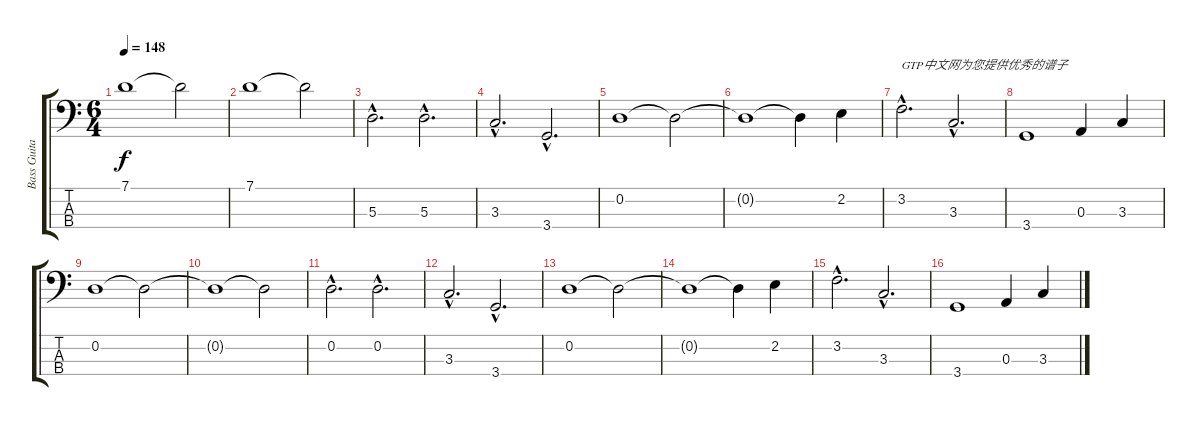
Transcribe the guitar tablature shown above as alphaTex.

\track ("Bass Guitar" "Bass Guita") {instrument electricbasspick}
\staff {score tabs}
\tuning (G2 D2 A1 E1) {hide}
\ts (6 4)
\tempo 148
\clef f4
\ks c
7.1.1{dy f instrument electricbasspick} 7.1{t}.2 |
7.1.1 7.1{t}.2 |
5.3{hac}.2{d} 5.3{hac}.2{d} |
3.3{hac}.2{d} 3.4{hac}.2{d} |
0.2.1 0.2{t}.2 |
0.2{t}.1 0.2{t}.4 2.2.4 |
3.2{hac}.2{d txt "GTP中文网为您提供优秀的谱子"} 3.3{hac}.2{d} |
3.4.1 0.3.4 3.3.4 |
0.2.1 0.2{t}.2 |
0.2{t}.1 0.2{t}.2 |
0.2{hac}.2{d} 0.2{hac}.2{d} |
3.3{hac}.2{d} 3.4{hac}.2{d} |
0.2.1 0.2{t}.2 |
0.2{t}.1 0.2{t}.4 2.2.4 |
3.2{hac}.2{d} 3.3{hac}.2{d} |
3.4.1 0.3.4 3.3.4
